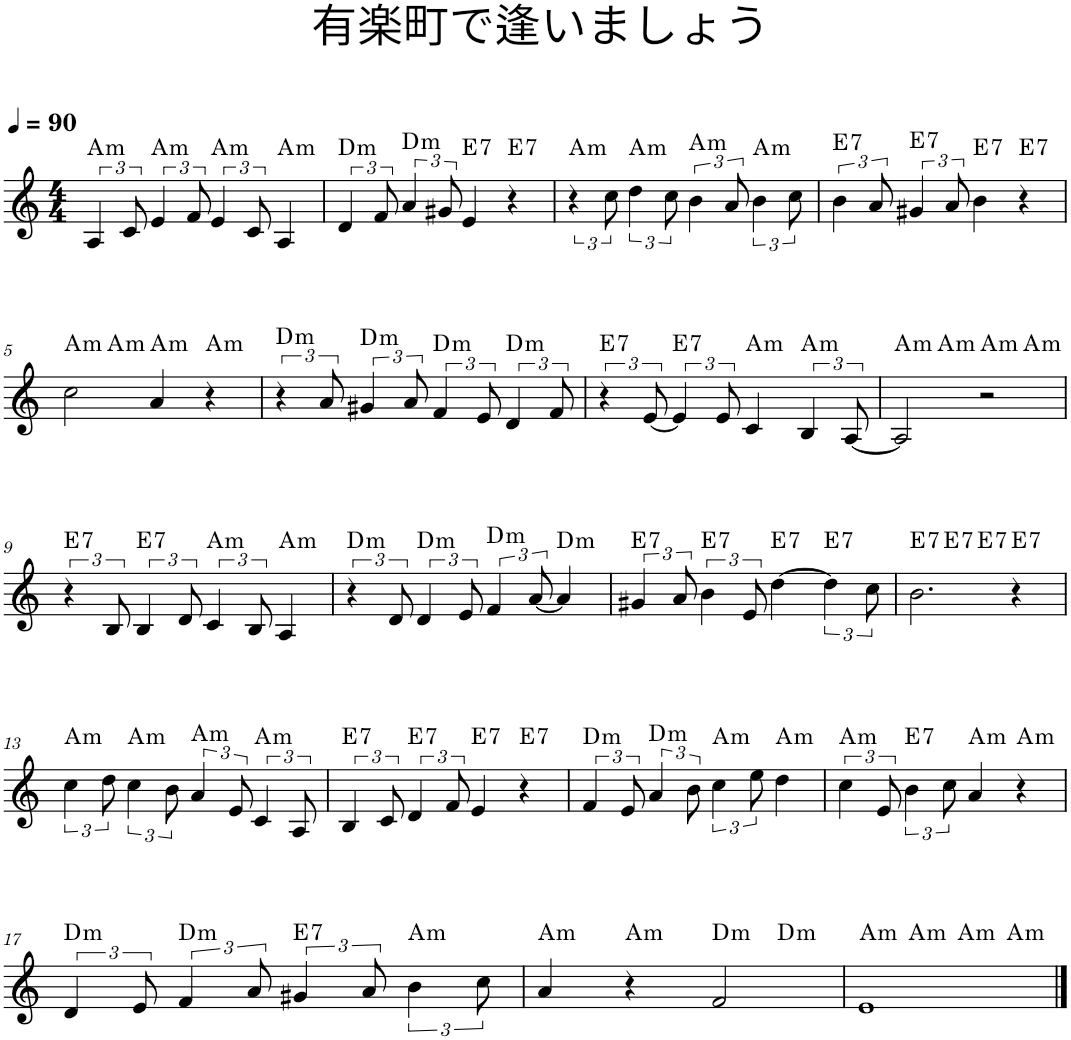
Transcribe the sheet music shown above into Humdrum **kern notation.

**kern	**harte
*part1	*part1
*staff1	*
*I"Piano	*
*I'Pno.	*
*clefG2	*
*k[]	*
*M4/4	*
*MM90	*
=1	=1
!	!LO:H:kt=m
6A/	A:min
12c/	.
!	!LO:H:kt=m
6e/	A:min
12f/	.
!	!LO:H:kt=m
6e/	A:min
12c/	.
!	!LO:H:kt=m
4A/	A:min
=2	=2
!	!LO:H:kt=m
6d/	D:min
12f/	.
!	!LO:H:kt=m
6a/	D:min
12g#X/	.
!	!LO:H:kt=7
4e/	E:7
!	!LO:H:kt=7
4r	E:7
=3	=3
!	!LO:H:kt=m
6r	A:min
12cc\	.
!	!LO:H:kt=m
6dd\	A:min
12cc\	.
!	!LO:H:kt=m
6b\	A:min
12a/	.
!	!LO:H:kt=m
6b\	A:min
12cc\	.
=4	=4
!	!LO:H:kt=7
6b\	E:7
12a/	.
!	!LO:H:kt=7
6g#X/	E:7
12a/	.
!	!LO:H:kt=7
4b\	E:7
!	!LO:H:kt=7
4r	E:7
!!LO:LB:g=z
=5	=5
!	!LO:H:kt=m
*^	*
2cc\	4ryy	A:min
!	!	!LO:H:kt=m
.	2.ryy	A:min
!	!	!LO:H:kt=m
4a/	.	A:min
!	!	!LO:H:kt=m
4r	.	A:min
=6	=6	=6
!	!	!LO:H:kt=m
*v	*v	*
6r	D:min
12a/	.
!	!LO:H:kt=m
6g#X/	D:min
12a/	.
!	!LO:H:kt=m
6f/	D:min
12e/	.
!	!LO:H:kt=m
6d/	D:min
12f/	.
=7	=7
!	!LO:H:kt=7
6r	E:7
[12e/	.
!	!LO:H:kt=7
6e/]	E:7
12e/	.
!	!LO:H:kt=m
4c/	A:min
!	!LO:H:kt=m
6B/	A:min
[12A/	.
=8	=8
!	!LO:H:kt=m
*^	*
*	*^	*
2A/]	4ryy	2.ryy	A:min
!	!	!	!LO:H:kt=m
.	2.ryy	.	A:min
!	!	!	!LO:H:kt=m
2r	.	.	A:min
!	!	!	!LO:H:kt=m
.	.	4ryy	A:min
!!LO:LB:g=z	!!	!!
=9	=9	=9	=9
!	!	!	!LO:H:kt=7
*v	*v	*v	*
6r	E:7
12B/	.
!	!LO:H:kt=7
6B/	E:7
12d/	.
!	!LO:H:kt=m
6c/	A:min
12B/	.
!	!LO:H:kt=m
4A/	A:min
=10	=10
!	!LO:H:kt=m
6r	D:min
12d/	.
!	!LO:H:kt=m
6d/	D:min
12e/	.
!	!LO:H:kt=m
6f/	D:min
[12a/	.
!	!LO:H:kt=m
4a/]	D:min
=11	=11
!	!LO:H:kt=7
6g#X/	E:7
12a/	.
!	!LO:H:kt=7
6b\	E:7
12e/	.
!	!LO:H:kt=7
[4dd\	E:7
!	!LO:H:kt=7
6dd\]	E:7
12cc\	.
=12	=12
!	!LO:H:kt=7
*^	*
*	*^	*
2.b\	4ryy	2ryy	E:7
!	!	!	!LO:H:kt=7
.	2.ryy	.	E:7
!	!	!	!LO:H:kt=7
.	.	2ryy	E:7
!	!	!	!LO:H:kt=7
4r	.	.	E:7
!!LO:LB:g=z	!!	!!
=13	=13	=13	=13
!	!	!	!LO:H:kt=m
*v	*v	*v	*
6cc\	A:min
12dd\	.
!	!LO:H:kt=m
6cc\	A:min
12b\	.
!	!LO:H:kt=m
6a/	A:min
12e/	.
!	!LO:H:kt=m
6c/	A:min
12A/	.
=14	=14
!	!LO:H:kt=7
6B/	E:7
12c/	.
!	!LO:H:kt=7
6d/	E:7
12f/	.
!	!LO:H:kt=7
4e/	E:7
!	!LO:H:kt=7
4r	E:7
=15	=15
!	!LO:H:kt=m
6f/	D:min
12e/	.
!	!LO:H:kt=m
6a/	D:min
12b\	.
!	!LO:H:kt=m
6cc\	A:min
12ee\	.
!	!LO:H:kt=m
4dd\	A:min
=16	=16
!	!LO:H:kt=m
6cc\	A:min
12e/	.
!	!LO:H:kt=7
6b\	E:7
12cc\	.
!	!LO:H:kt=m
4a/	A:min
!	!LO:H:kt=m
4r	A:min
!!LO:LB:g=z
=17	=17
!	!LO:H:kt=m
6d/	D:min
12e/	.
!	!LO:H:kt=m
6f/	D:min
12a/	.
!	!LO:H:kt=7
6g#X/	E:7
12a/	.
!	!LO:H:kt=m
6b\	A:min
12cc\	.
=18	=18
!	!LO:H:kt=m
*^	*
4a/	2.ryy	A:min
!	!	!LO:H:kt=m
4r	.	A:min
!	!	!LO:H:kt=m
2f/	.	D:min
!	!	!LO:H:kt=m
.	4ryy	D:min
=19	=19	=19
!	!	!LO:H:kt=m
*^	*^	*
1e	4ryy	2ryy	2.ryy	A:min
!	!	!	!	!LO:H:kt=m
.	2.ryy	.	.	A:min
!	!	!	!	!LO:H:kt=m
.	.	2ryy	.	A:min
!	!	!	!	!LO:H:kt=m
.	.	.	4ryy	A:min
*v	*v	*v	*v	*
==	==
*-	*-
